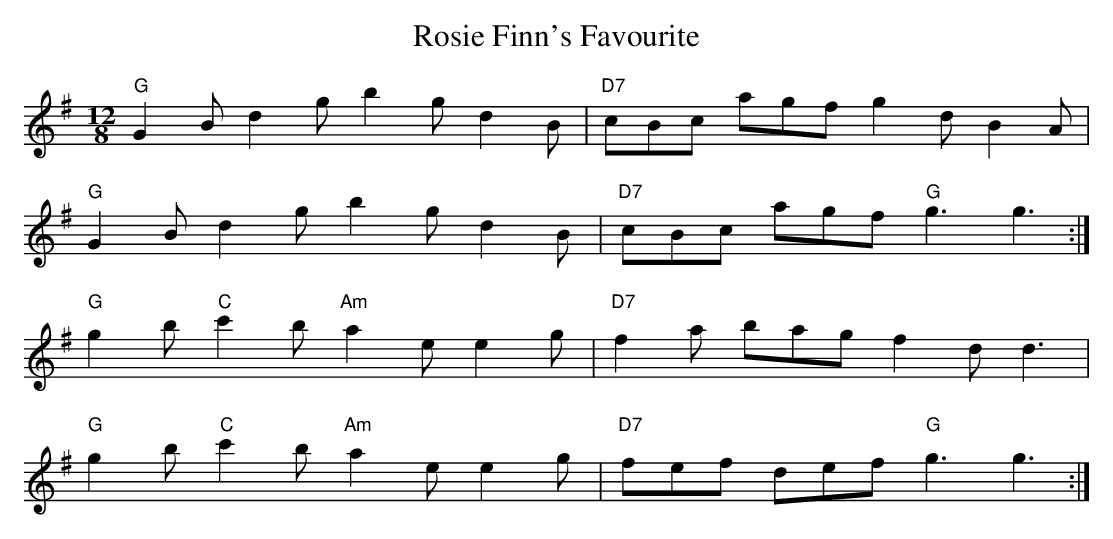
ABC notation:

X:1
T: Rosie Finn's Favourite
M: 12/8
L: 1/8
K: Gmaj
"G"G2B d2g b2g d2B|"D7"cBc agf g2d B2A|
"G"G2B d2g b2g d2B|"D7"cBc agf "G"g3 g3:|]
"G"g2b "C"c'2b "Am"a2e e2g|"D7"f2a bag f2d d3|
"G"g2b "C"c'2b "Am"a2e e2g|"D7"fef def "G"g3 g3:|]
